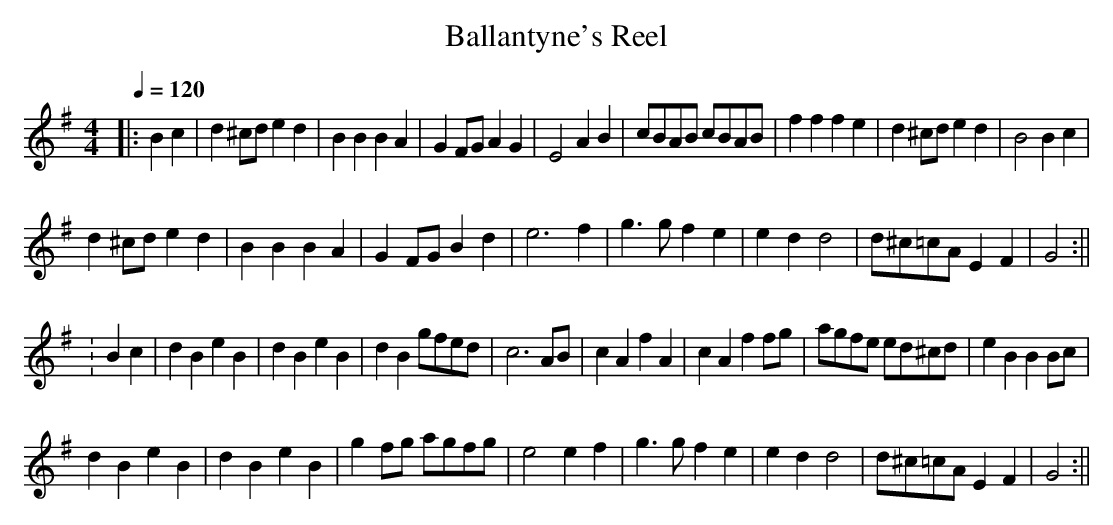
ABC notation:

X:1
T:Ballantyne's Reel
M:4/4
L:1/4
Q:120
K:G
|:Bc|d^c/d/ed|BBBA|GF/G/AG|E2AB|
c/B/A/B/ c/B/A/B/|fffe|d^c/d/ed|B2Bc|!
d^c/d/ed|BBBA|GF/G/Bd|e3f|g>gfe|edd2|d/^c/=c/A/EF|G2:||!
:Bc|dBeB|dBeB|dBg/f/e/d/|c3A/B/|
cAfA|cAff/g/|a/g/f/e/ e/d/^c/d/|eBBB/c/|!
dBeB|dBeB|gf/g/ a/g/f/g/|e2ef|g>gfe|edd2|d/^c/=c/A/EF|G2:||!
